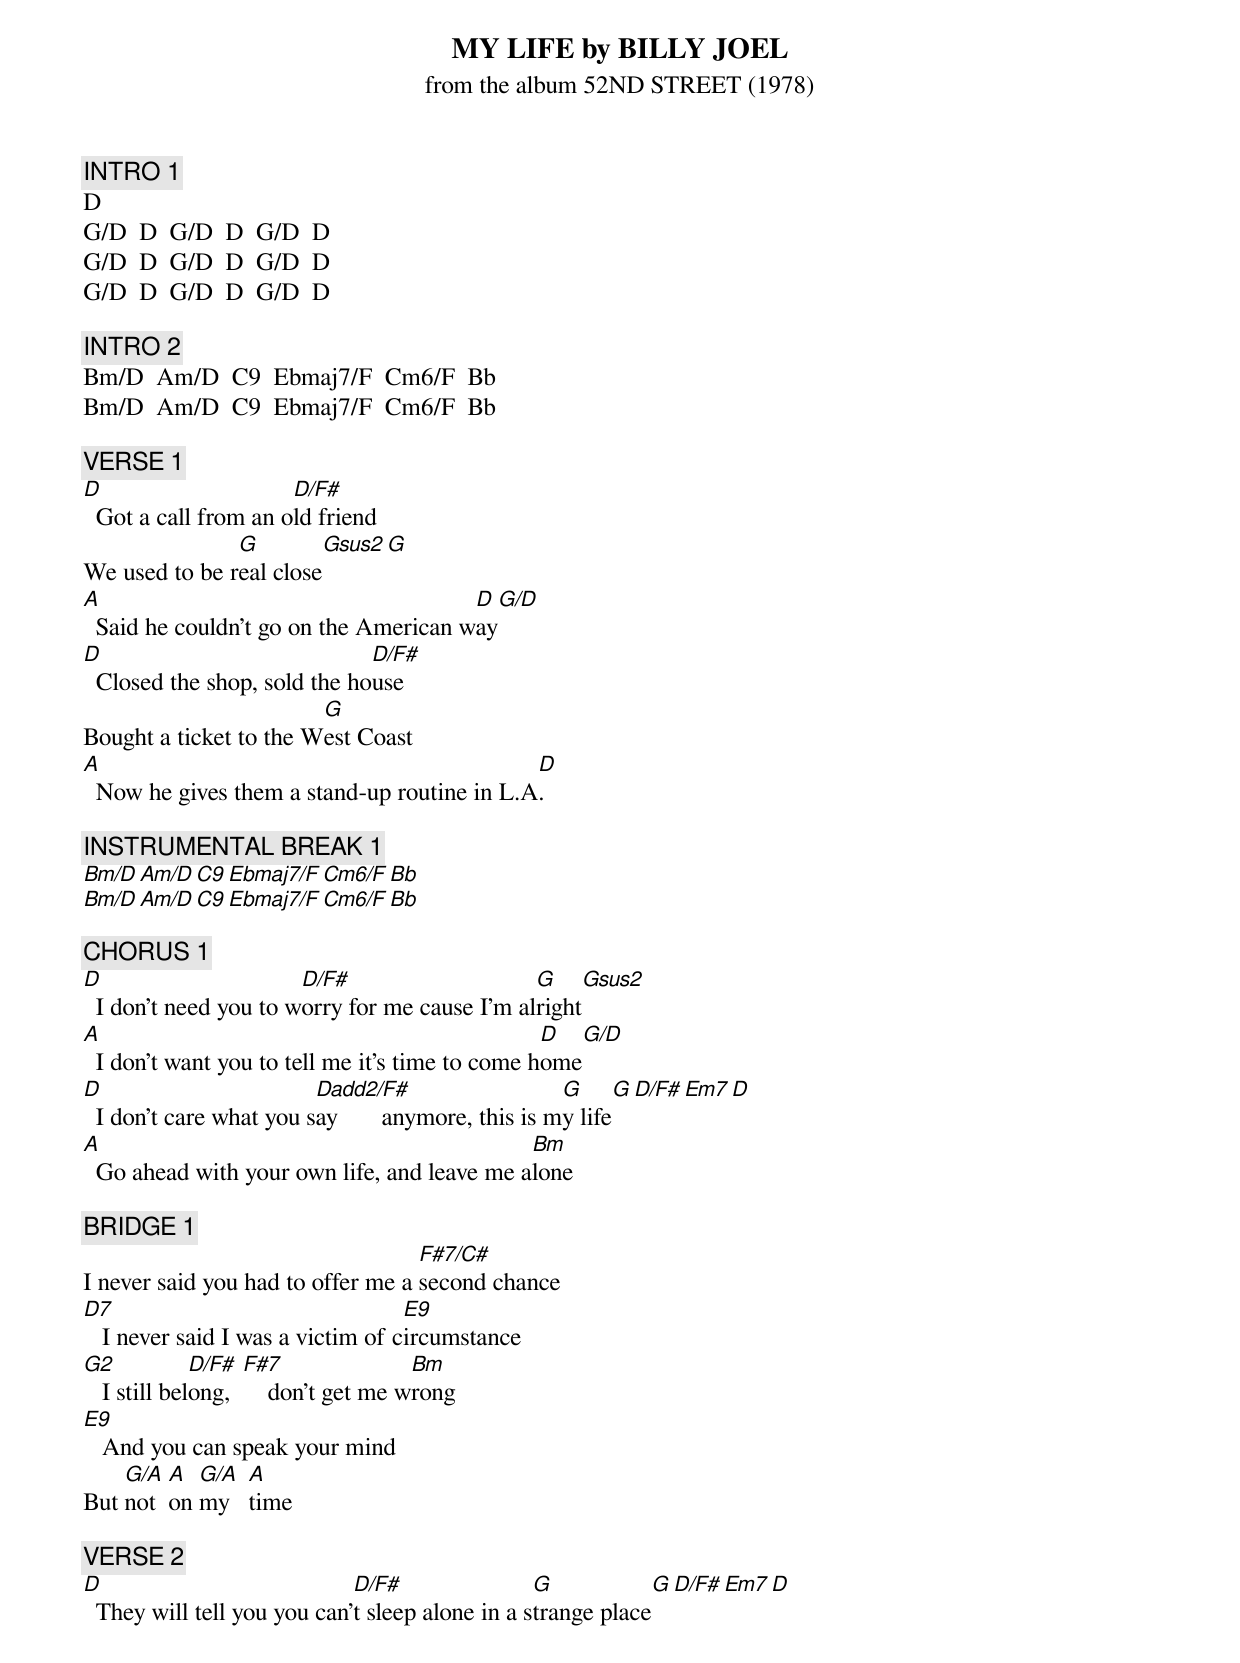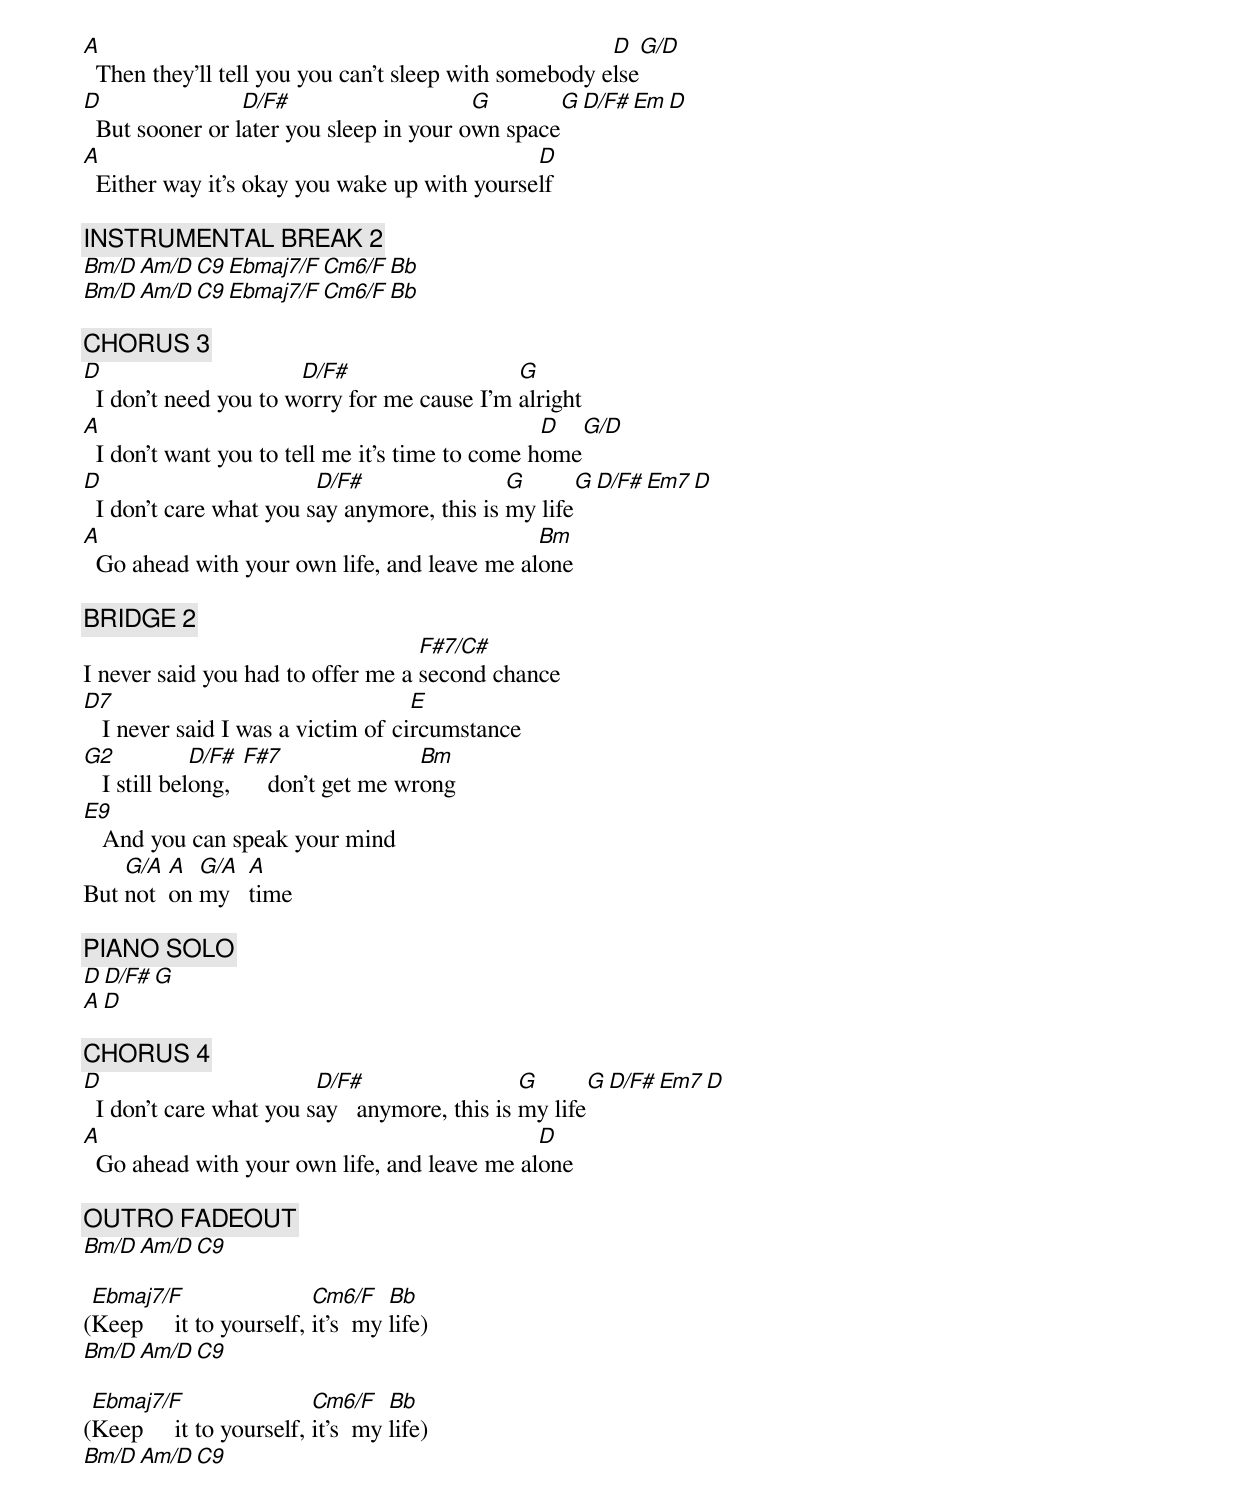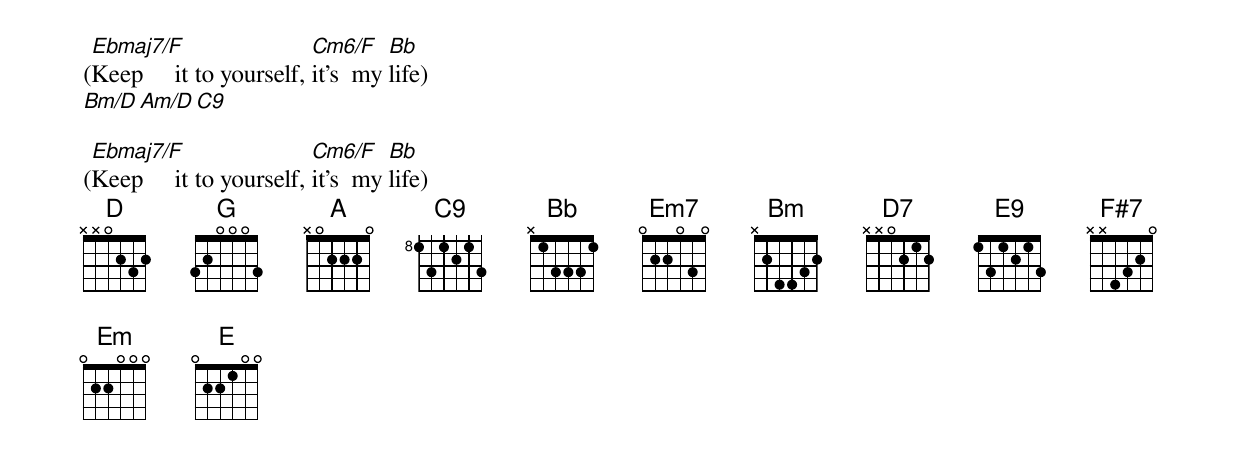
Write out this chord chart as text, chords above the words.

MY LIFE by BILLY JOEL
from the album 52ND STREET (1978)

[INTRO 1]
D
G/D  D  G/D  D  G/D  D
G/D  D  G/D  D  G/D  D
G/D  D  G/D  D  G/D  D

[INTRO 2]
Bm/D  Am/D  C9  Ebmaj7/F  Cm6/F  Bb
Bm/D  Am/D  C9  Ebmaj7/F  Cm6/F  Bb

[VERSE 1]
D                     D/F#
  Got a call from an old friend
               G            Gsus2    G
We used to be real close
A                                      D    G/D
  Said he couldn't go on the American way
D                             D/F#
  Closed the shop, sold the house
                        G
Bought a ticket to the West Coast
A                                            D
  Now he gives them a stand-up routine in L.A.

[INSTRUMENTAL BREAK 1]
Bm/D  Am/D  C9  Ebmaj7/F  Cm6/F  Bb
Bm/D  Am/D  C9  Ebmaj7/F  Cm6/F  Bb

[CHORUS 1]
D                      D/F#                    G       Gsus2
  I don't need you to worry for me cause I'm alright
A                                                D    G/D
  I don't want you to tell me it's time to come home
D                        Dadd2/F#                   G       G  D/F#  Em7  D
  I don't care what you say       anymore, this is my life
A                                            Bm
  Go ahead with your own life, and leave me alone

[BRIDGE 1]
                                   F#7/C#
I never said you had to offer me a second chance
D7                                 E9
   I never said I was a victim of circumstance
G2            D/F#  F#7               Bm
   I still belong,      don't get me wrong
E9
   And you can speak your mind
    G/A  A  G/A  A
But not  on my   time

[VERSE 2]
D                            D/F#                G             G  D/F#  Em7  D
  They will tell you you can't sleep alone in a strange place
A                                                      D    G/D
  Then they'll tell you you can't sleep with somebody else
D                D/F#                    G        G  D/F#  Em  D
  But sooner or later you sleep in your own space
A                                             D
  Either way it's okay you wake up with yourself

[INSTRUMENTAL BREAK 2]
Bm/D  Am/D  C9  Ebmaj7/F  Cm6/F  Bb
Bm/D  Am/D  C9  Ebmaj7/F  Cm6/F  Bb

[CHORUS 3]
D                      D/F#                  G
  I don't need you to worry for me cause I'm alright
A                                                D      G/D
  I don't want you to tell me it's time to come home
D                        D/F#                G       G  D/F#  Em7  D
  I don't care what you say anymore, this is my life
A                                             Bm
  Go ahead with your own life, and leave me alone

[BRIDGE 2]
                                   F#7/C#
I never said you had to offer me a second chance
D7                                  E
   I never said I was a victim of circumstance
G2            D/F#  F#7                Bm
   I still belong,      don't get me wrong
E9
   And you can speak your mind
    G/A  A  G/A  A
But not  on my   time

[PIANO SOLO]
D   D/F#   G
A          D

[CHORUS 4]
D                        D/F#                  G       G  D/F#  Em7  D
  I don't care what you say   anymore, this is my life
A                                             D
  Go ahead with your own life, and leave me alone

[OUTRO FADEOUT]
Bm/D  Am/D  C9

 Ebmaj7/F                 Cm6/F    Bb
(Keep     it to yourself, it's  my life)
Bm/D  Am/D  C9

 Ebmaj7/F                 Cm6/F    Bb
(Keep     it to yourself, it's  my life)
Bm/D Am/D  C9

 Ebmaj7/F                 Cm6/F    Bb
(Keep     it to yourself, it's  my life)
Bm/D Am/D  C9

 Ebmaj7/F                 Cm6/F    Bb
(Keep     it to yourself, it's  my life)
